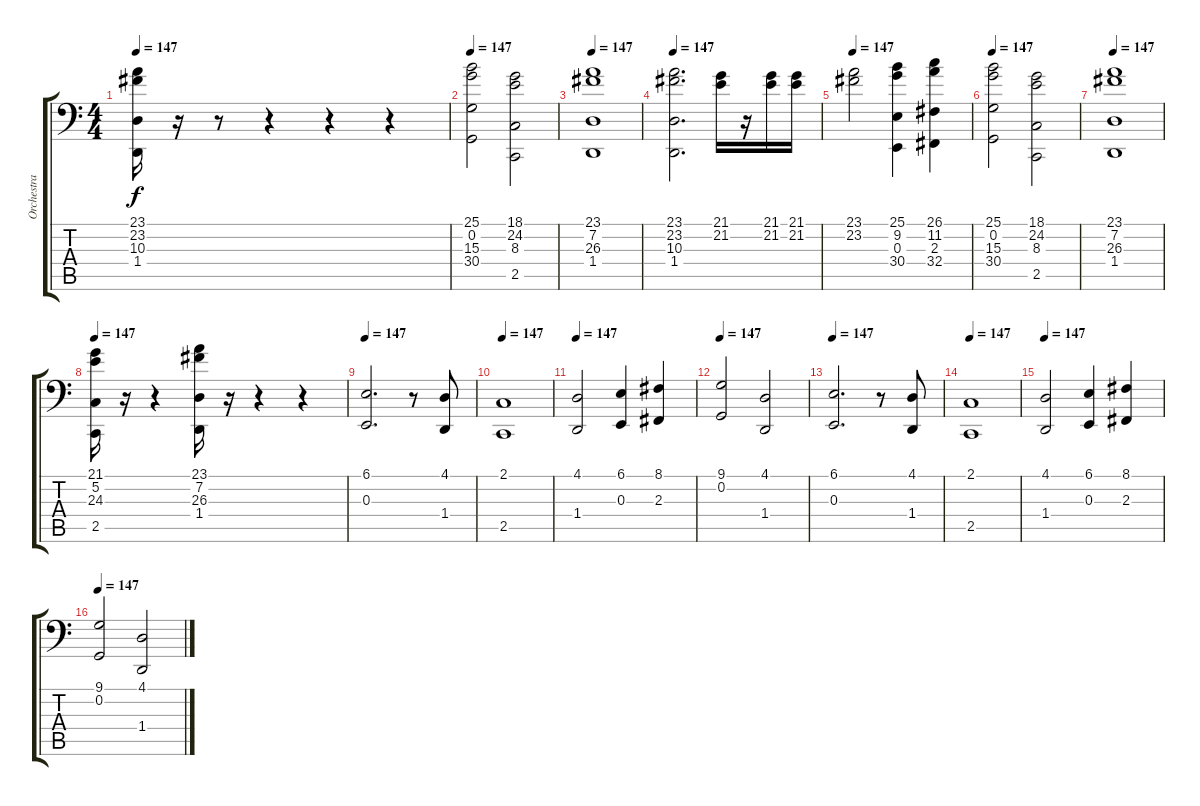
\track ("Orchestra" "Orchestra") {instrument stringensemble1}
\staff {score tabs}
\tuning (Bb2 G2 E2 Db2 Bb1 G1) {hide}
\ts (4 4)
\tempo 147
\clef f4
\ks c
(23.1 23.2 10.3 1.4).16{dy f} r.16 r.8 r.4 r.4 r.4 |
\tempo 147
(25.1 0.2 15.3 30.4).2 (18.1 24.2 8.3 2.5).2 |
\tempo 147
(23.1 7.2 26.3 1.4).1 |
\tempo 147
(23.1 23.2 10.3 1.4).2{d} (21.1 21.2).16 r.16 (21.1 21.2).16 (21.1 21.2).16 |
\tempo 147
(23.1 23.2).2 (25.1 9.2 0.3 30.4).4 (26.1 11.2 2.3 32.4).4 |
\tempo 147
(25.1 0.2 15.3 30.4).2 (18.1 24.2 8.3 2.5).2 |
\tempo 147
(23.1 7.2 26.3 1.4).1 |
\tempo 147
(21.1 5.2 24.3 2.5).16 r.16 r.4 (23.1 7.2 26.3 1.4).16 r.16 r.4 r.4 |
\tempo 147
(6.1 0.3).2{d} r.8 (4.1 1.4).8 |
\tempo 147
(2.1 2.5).1 |
\tempo 147
(4.1 1.4).2 (6.1 0.3).4 (8.1 2.3).4 |
\tempo 147
(9.1 0.2).2 (4.1 1.4).2 |
\tempo 147
(6.1 0.3).2{d} r.8 (4.1 1.4).8 |
\tempo 147
(2.1 2.5).1 |
\tempo 147
(4.1 1.4).2 (6.1 0.3).4 (8.1 2.3).4 |
\tempo 147
(9.1 0.2).2 (4.1 1.4).2
